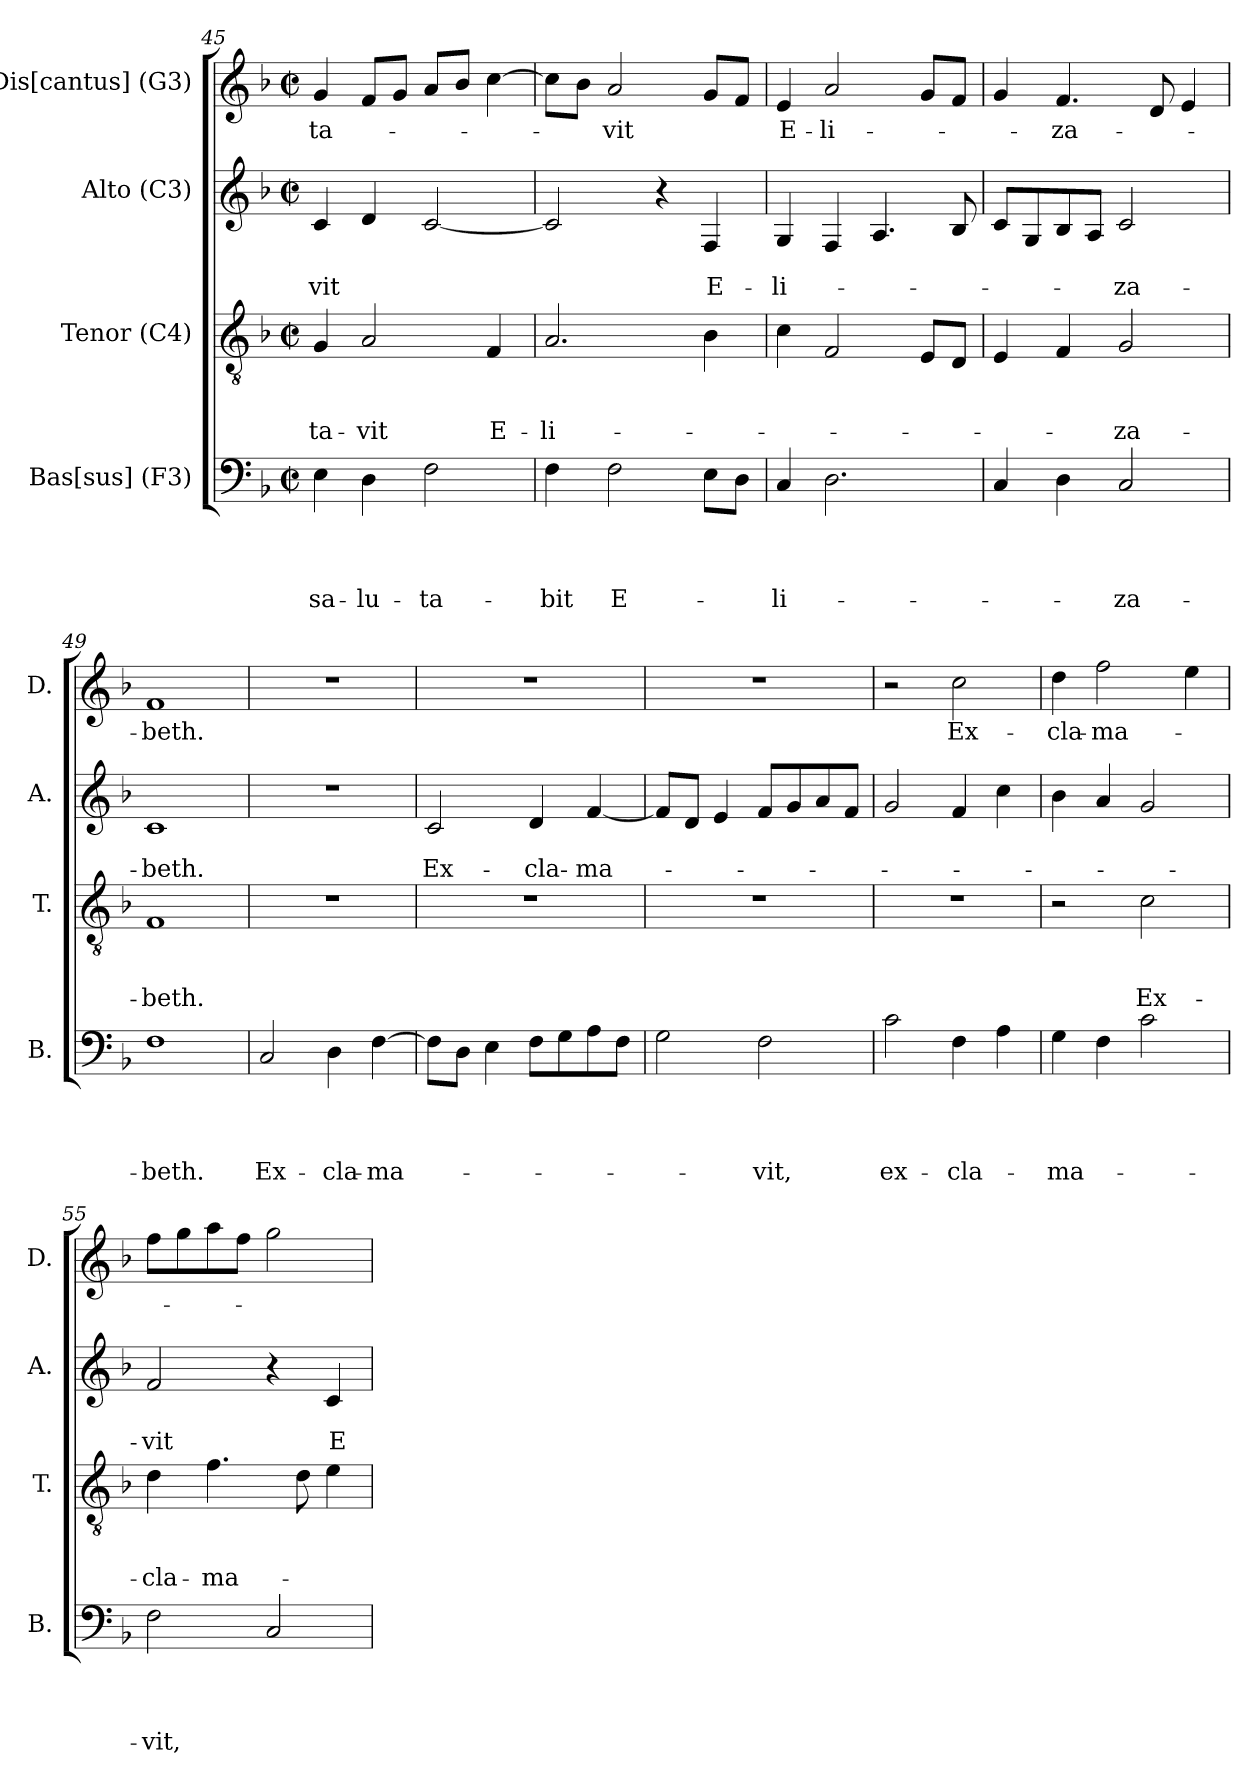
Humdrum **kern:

**kern	**text	**text	**text	**text	**kern	**text	**text	**text	**kern	**text	**text	**kern	**text
*part4	*part4	*part4	*part4	*part4	*part3	*part3	*part3	*part3	*part2	*part2	*part2	*part1	*part1
*staff4	*staff4	*staff4	*staff4	*staff4	*staff3	*staff3	*staff3	*staff3	*staff2	*staff2	*staff2	*staff1	*staff1
*I"Bas[sus] (F3)	*	*	*	*	*I"Tenor (C4)	*	*	*	*I"Alto (C3)	*	*	*I"Dis[cantus] (G3)	*
*I'B.	*	*	*	*	*I'T.	*	*	*	*I'A.	*	*	*I'D.	*
*clefF4	*	*	*	*	*clefGv2	*	*	*	*clefG2	*	*	*clefG2	*
*k[b-]	*	*	*	*	*k[b-]	*	*	*	*k[b-]	*	*	*k[b-]	*
*F:	*	*	*	*	*F:	*	*	*	*F:	*	*	*F:	*
*M2/2	*	*	*	*	*M2/2	*	*	*	*M2/2	*	*	*M2/2	*
*met(c|)	*	*	*	*	*met(c|)	*	*	*	*met(c|)	*	*	*met(c|)	*
=45	=45	=45	=45	=45	=45	=45	=45	=45	=45	=45	=45	=45	=45
!	!	!	!	!LO:LY:b	!	!	!	!LO:LY:b	!	!	!LO:LY:b	!	!LO:LY:b
4E\	.	.	.	sa-	4G/	.	.	-ta-	4c/	.	-vit	4g/	-ta-
!	!	!	!	!LO:LY:b	!	!	!	!LO:LY:b	!	!	!	!	!
4D\	.	.	.	-lu-	2A/	.	.	-vit	4d/	.	.	8f/L	.
.	.	.	.	.	.	.	.	.	.	.	.	8g/J	.
!	!	!	!	!LO:LY:b	!	!	!	!	!	!	!	!	!
2F\	.	.	.	-ta-	.	.	.	.	[<2c/	.	.	8a/L	.
.	.	.	.	.	.	.	.	.	.	.	.	8b-/J	.
!	!	!	!	!	!	!	!	!LO:LY:b	!	!	!	!	!
.	.	.	.	.	4F/	.	.	E-	.	.	.	[>4cc\	.
=46	=46	=46	=46	=46	=46	=46	=46	=46	=46	=46	=46	=46	=46
!	!	!	!	!LO:LY:b	!	!	!	!LO:LY:b	!	!	!	!	!
4F\	.	.	.	-bit	2.A/	.	.	-li-	2c/]	.	.	8cc\L]	.
.	.	.	.	.	.	.	.	.	.	.	.	8b-\J	.
!	!	!	!	!LO:LY:b	!	!	!	!	!	!	!	!	!LO:LY:b
2F\	.	.	.	E-	.	.	.	.	.	.	.	2a/	-vit
.	.	.	.	.	.	.	.	.	4r	.	.	.	.
!	!	!	!	!	!	!	!	!	!	!	!LO:LY:b	!	!
8E\L	.	.	.	.	4B-\	.	.	.	4F/	.	E-	8g/L	.
8D\J	.	.	.	.	.	.	.	.	.	.	.	8f/J	.
=47	=47	=47	=47	=47	=47	=47	=47	=47	=47	=47	=47	=47	=47
!	!	!	!	!LO:LY:b	!	!	!	!	!	!	!LO:LY:b	!	!LO:LY:b
4C/	.	.	.	-li-	4c\	.	.	.	4G/	.	-li-	4e/	E-
!	!	!	!	!	!	!	!	!	!	!	!	!	!LO:LY:b
2.D\	.	.	.	.	2F/	.	.	.	4F/	.	.	2a/	-li-
.	.	.	.	.	.	.	.	.	4.A/	.	.	.	.
.	.	.	.	.	8E/L	.	.	.	.	.	.	8g/L	.
.	.	.	.	.	8D/J	.	.	.	8B-/	.	.	8f/J	.
=48	=48	=48	=48	=48	=48	=48	=48	=48	=48	=48	=48	=48	=48
4C/	.	.	.	.	4E/	.	.	.	8c/L	.	.	4g/	.
.	.	.	.	.	.	.	.	.	8G/	.	.	.	.
!	!	!	!	!	!	!	!	!	!	!	!	!	!LO:LY:b
4D\	.	.	.	.	4F/	.	.	.	8B-/	.	.	4.f/	-za-
.	.	.	.	.	.	.	.	.	8A/J	.	.	.	.
!	!	!	!	!LO:LY:b	!	!	!	!LO:LY:b	!	!	!LO:LY:b	!	!
2C/	.	.	.	-za-	2G/	.	.	-za-	2c/	.	-za-	.	.
.	.	.	.	.	.	.	.	.	.	.	.	8d/	.
.	.	.	.	.	.	.	.	.	.	.	.	4e/	.
=49	=49	=49	=49	=49	=49	=49	=49	=49	=49	=49	=49	=49	=49
!	!	!	!	!LO:LY:b	!	!	!	!LO:LY:b	!	!	!LO:LY:b	!	!LO:LY:b
1F	.	.	.	-beth.	1F	.	.	-beth.	1c	.	-beth.	1f	-beth.
!!LO:LB:g=z
=50	=50	=50	=50	=50	=50	=50	=50	=50	=50	=50	=50	=50	=50
!	!	!	!	!LO:LY:b	!	!	!	!	!	!	!	!	!
2C/	.	.	.	Ex-	1r	.	.	.	1r	.	.	1r	.
!	!	!	!	!LO:LY:b	!	!	!	!	!	!	!	!	!
4D\	.	.	.	-cla-	.	.	.	.	.	.	.	.	.
!	!	!	!	!LO:LY:b	!	!	!	!	!	!	!	!	!
[>4F\	.	.	.	-ma-	.	.	.	.	.	.	.	.	.
=51	=51	=51	=51	=51	=51	=51	=51	=51	=51	=51	=51	=51	=51
!	!	!	!	!	!	!	!	!	!	!	!LO:LY:b	!	!
8F\L]	.	.	.	.	1r	.	.	.	2c/	.	Ex-	1r	.
8D\J	.	.	.	.	.	.	.	.	.	.	.	.	.
4E\	.	.	.	.	.	.	.	.	.	.	.	.	.
!	!	!	!	!	!	!	!	!	!	!	!LO:LY:b	!	!
8F\L	.	.	.	.	.	.	.	.	4d/	.	-cla-	.	.
8G\	.	.	.	.	.	.	.	.	.	.	.	.	.
!	!	!	!	!	!	!	!	!	!	!	!LO:LY:b	!	!
8A\	.	.	.	.	.	.	.	.	[<4f/	.	-ma-	.	.
8F\J	.	.	.	.	.	.	.	.	.	.	.	.	.
=52	=52	=52	=52	=52	=52	=52	=52	=52	=52	=52	=52	=52	=52
2G\	.	.	.	.	1r	.	.	.	8f/L]	.	.	1r	.
.	.	.	.	.	.	.	.	.	8d/J	.	.	.	.
.	.	.	.	.	.	.	.	.	4e/	.	.	.	.
!	!	!	!	!LO:LY:b	!	!	!	!	!	!	!	!	!
2F\	.	.	.	-vit,	.	.	.	.	8f/L	.	.	.	.
.	.	.	.	.	.	.	.	.	8g/	.	.	.	.
.	.	.	.	.	.	.	.	.	8a/	.	.	.	.
.	.	.	.	.	.	.	.	.	8f/J	.	.	.	.
=53	=53	=53	=53	=53	=53	=53	=53	=53	=53	=53	=53	=53	=53
!	!	!	!	!LO:LY:b	!	!	!	!	!	!	!	!	!
2c\	.	.	.	ex-	1r	.	.	.	2g/	.	.	2r	.
!	!	!	!	!LO:LY:b	!	!	!	!	!	!	!	!	!LO:LY:b
4F\	.	.	.	-cla-	.	.	.	.	4f/	.	.	2cc\	Ex-
4A\	.	.	.	.	.	.	.	.	4cc\	.	.	.	.
=54	=54	=54	=54	=54	=54	=54	=54	=54	=54	=54	=54	=54	=54
!	!	!	!	!LO:LY:b	!	!	!	!	!	!	!	!	!LO:LY:b
4G\	.	.	.	-ma-	2r	.	.	.	4b-\	.	.	4dd\	-cla-
!	!	!	!	!	!	!	!	!	!	!	!	!	!LO:LY:b
4F\	.	.	.	.	.	.	.	.	4a/	.	.	2ff\	-ma-
!	!	!	!	!	!	!	!	!LO:LY:b	!	!	!	!	!
2c\	.	.	.	.	2c\	.	.	Ex-	2g/	.	.	.	.
.	.	.	.	.	.	.	.	.	.	.	.	4ee\	.
=55	=55	=55	=55	=55	=55	=55	=55	=55	=55	=55	=55	=55	=55
!	!	!	!	!LO:LY:b	!	!	!	!LO:LY:b	!	!	!LO:LY:b	!	!
2F\	.	.	.	-vit,	4d\	.	.	-cla-	2f/	.	-vit	8ff\L	.
.	.	.	.	.	.	.	.	.	.	.	.	8gg\	.
!	!	!	!	!	!	!	!	!LO:LY:b	!	!	!	!	!
.	.	.	.	.	4.f\	.	.	-ma-	.	.	.	8aa\	.
.	.	.	.	.	.	.	.	.	.	.	.	8ff\J	.
2C/	.	.	.	.	.	.	.	.	4r	.	.	2gg\	.
.	.	.	.	.	8d\	.	.	.	.	.	.	.	.
!	!	!	!	!	!	!	!	!	!	!	!LO:LY:b	!	!
.	.	.	.	.	4e\	.	.	.	4c/	.	E-	.	.
=	=	=	=	=	=	=	=	=	=	=	=	=	=
*-	*-	*-	*-	*-	*-	*-	*-	*-	*-	*-	*-	*-	*-
